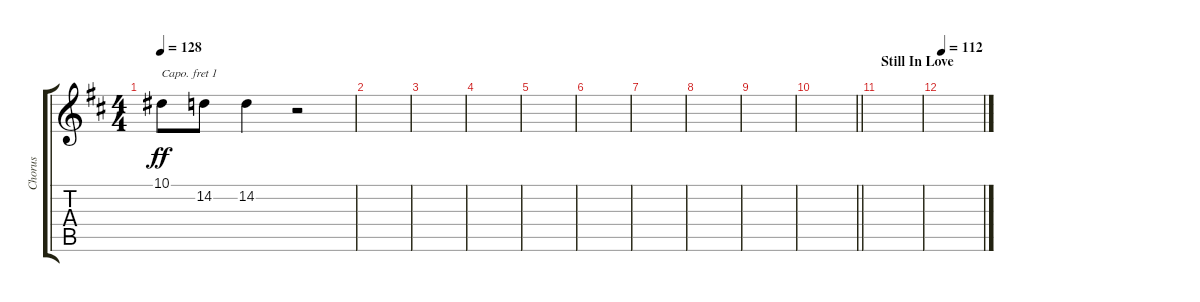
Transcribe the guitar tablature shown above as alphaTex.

\track ("Chorus" "Chorus") {instrument synthvoice}
\staff {score tabs}
\capo 1
\tuning (E4 B3 G3 D3 A2 E2) {hide}
\ts (4 4)
\tempo 128
\clef g2
\ks d
10.1{t}.8{dy ff} 14.2.8 14.2.4 r.2 |
|
|
|
|
|
|
|
|
\barLineRight lightlight
|
\section ("" "Still In Love")
|
\tempo 112
